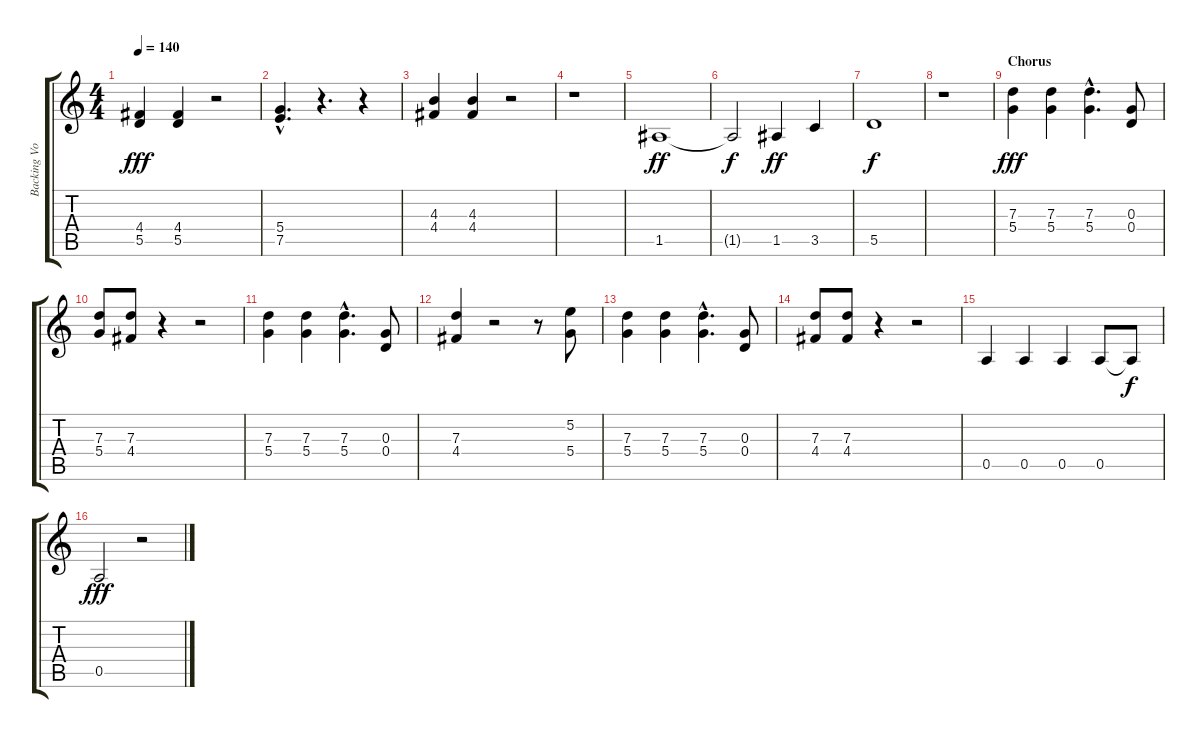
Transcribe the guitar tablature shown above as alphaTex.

\track ("Backing Vocals" "Backing Vo") {instrument acousticguitarnylon}
\staff {score tabs}
\tuning (E4 B3 G3 D3 A2 E2) {hide}
\ts (4 4)
\tempo 140
\clef g2
\ks c
(4.4 5.5).4{dy fff} (4.4 5.5).4 r.2 |
(5.4{hac} 7.5{hac}).4{d} r.4{d} r.4 |
(4.3 4.4).4 (4.3 4.4).4 r.2 |
r.1 |
1.5.1{dy ff} |
1.5{t}.2{dy f} 1.5.4{dy ff} 3.5.4 |
5.5.1{dy f} |
r.1 |
\section ("" "Chorus")
(7.3 5.4).4{dy fff} (7.3 5.4).4 (7.3{hac} 5.4{hac}).4{d} (0.3 0.4).8 |
(7.3 5.4).8 (7.3 4.4).8 r.4 r.2 |
(7.3 5.4).4 (7.3 5.4).4 (7.3{hac} 5.4{hac}).4{d} (0.3 0.4).8 |
(7.3 4.4).4 r.2 r.8 (5.2 5.4).8 |
(7.3 5.4).4 (7.3 5.4).4 (7.3{hac} 5.4{hac}).4{d} (0.3 0.4).8 |
(7.3 4.4).8 (7.3 4.4).8 r.4 r.2 |
0.5.4 0.5.4 0.5.4 0.5.8 0.5{t}.8{dy f} |
0.5.2{dy fff} r.2
